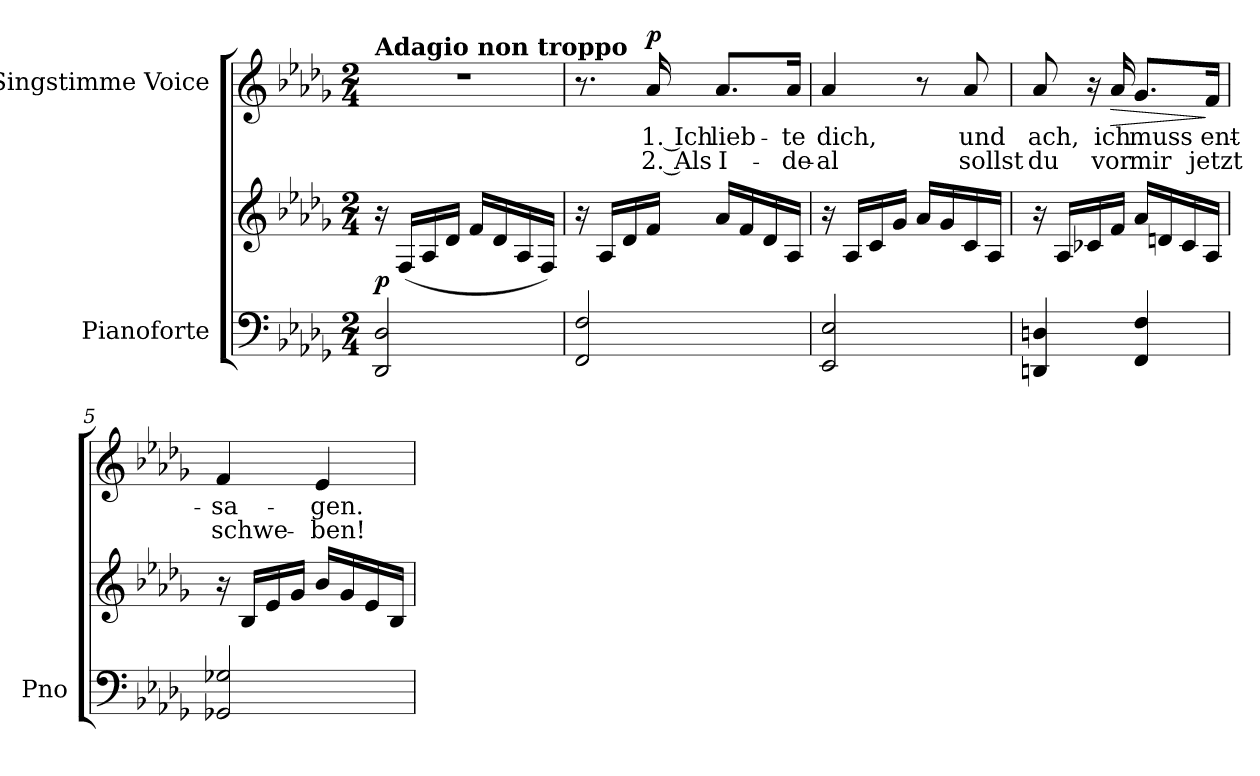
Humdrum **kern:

**kern	**kern	**dynam	**kern	**text	**text	**dynam
*part2	*part2	*part2	*part1	*part1	*part1	*part1
*staff3	*staff2	*staff2/3	*staff1	*staff1	*staff1	*staff1
*I"Pianoforte	*	*	*I"Singstimme Voice	*	*	*
*I'Pno	*	*	*	*	*	*
*clefF4	*clefG2	*	*clefG2	*	*	*
*k[b-e-a-d-g-]	*k[b-e-a-d-g-]	*	*k[b-e-a-d-g-]	*	*	*
*M2/4	*M2/4	*	*M2/4	*	*	*
=1	=1	=1	=1	=1	=1	=1
!	!	!	!LO:TX:a:B:t=Adagio non troppo	!	!	!
!	!	!LO:DY:b	!	!	!	!
2DD-/ 2D-/	16r	p	2r	.	.	.
.	(16F/LL	.	.	.	.	.
.	16A-/	.	.	.	.	.
.	16d-/JJ	.	.	.	.	.
.	16f/LL	.	.	.	.	.
.	16d-/	.	.	.	.	.
.	16A-/	.	.	.	.	.
.	16F/JJ)	.	.	.	.	.
=2	=2	=2	=2	=2	=2	=2
2FF/ 2F/	16r	.	8.r	.	.	.
.	16A-/LL	.	.	.	.	.
.	16d-/	.	.	.	.	.
!	!	!	!	!	!	!LO:DY:a
.	16f/JJ	.	16a-/	1. Ich	2. Als	p
.	16a-/LL	.	8.a-/L	lieb-	I-	.
.	16f/	.	.	.	.	.
.	16d-/	.	.	.	.	.
.	16A-/JJ	.	16a-/Jk	-te	-de-	.
=3	=3	=3	=3	=3	=3	=3
2EE-/ 2E-/	16r	.	4a-/	dich,	-al	.
.	16A-/LL	.	.	.	.	.
.	16c/	.	.	.	.	.
.	16g-/JJ	.	.	.	.	.
.	16a-/LL	.	8r	.	.	.
.	16g-/	.	.	.	.	.
.	16c/	.	8a-/	und	sollst	.
.	16A-/JJ	.	.	.	.	.
=4	=4	=4	=4	=4	=4	=4
4DDn/ 4Dn/	16r	.	8a-/	ach,	du	.
.	16A-/LL	.	.	.	.	.
.	16c-X/	.	16r	.	.	.
!	!	!	!	!	!	!LO:HP:b
.	16f/JJ	.	16a-/	ich	vor	>
4FF/ 4F/	16a-/LL	.	8.g-/L	muss	mir	.
.	16dn/	.	.	.	.	.
.	16c-/	.	.	.	.	.
.	16A-/JJ	.	16f/Jk	ent-	jetzt	]
=5	=5	=5	=5	=5	=5	=5
2GG-X/ 2G-X/	16r	.	4f/	-sa-	schwe-	.
.	16B-/LL	.	.	.	.	.
.	16e-/	.	.	.	.	.
.	16g-/JJ	.	.	.	.	.
.	16b-/LL	.	4e-/	-gen.	-ben!	.
.	16g-/	.	.	.	.	.
.	16e-/	.	.	.	.	.
.	16B-/JJ	.	.	.	.	.
=	=	=	=	=	=	=
*-	*-	*-	*-	*-	*-	*-
